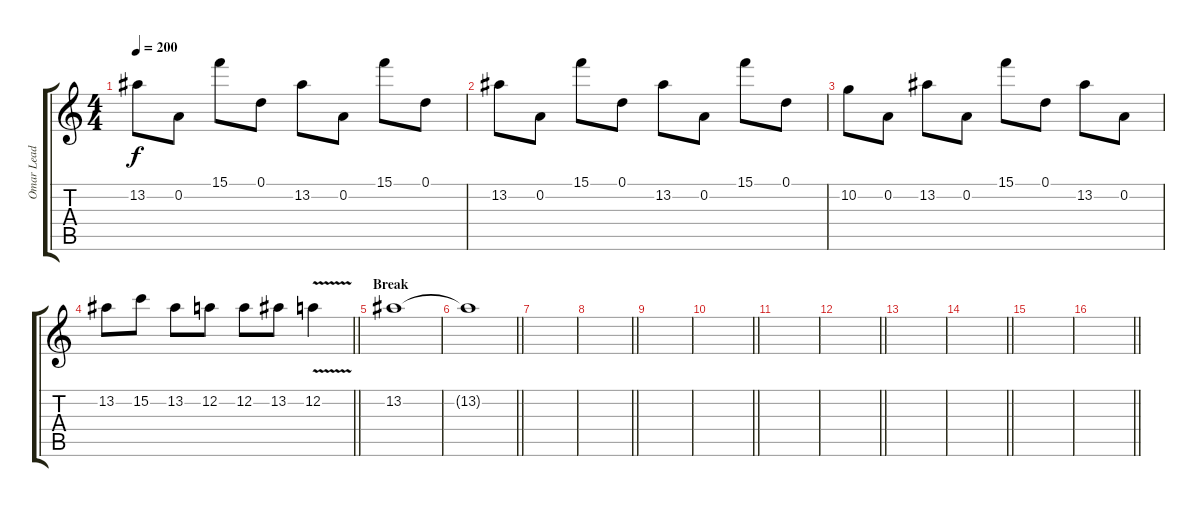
\track ("Omar Lead" "Omar Lead") {instrument distortionguitar}
\staff {score tabs}
\tuning (D4 A3 F3 C3 G2 C2) {hide}
\ts (4 4)
\tempo 200
\clef g2
\ks c
13.2.8{dy f} 0.2.8 15.1.8 0.1.8 13.2.8 0.2.8 15.1.8 0.1.8 |
13.2.8 0.2.8 15.1.8 0.1.8 13.2.8 0.2.8 15.1.8 0.1.8 |
10.2.8 0.2.8 13.2.8 0.2.8 15.1.8 0.1.8 13.2.8 0.2.8 |
\barLineRight lightlight
13.2.8 15.2.8 13.2.8 12.2.8 12.2.8 13.2.8 12.2{v}.4 |
\section ("" "Break")
13.2.1 |
\barLineRight lightlight
13.2{t}.1 |
|
\barLineRight lightlight
|
|
\barLineRight lightlight
|
|
\barLineRight lightlight
|
|
\barLineRight lightlight
|
|
\barLineRight lightlight
